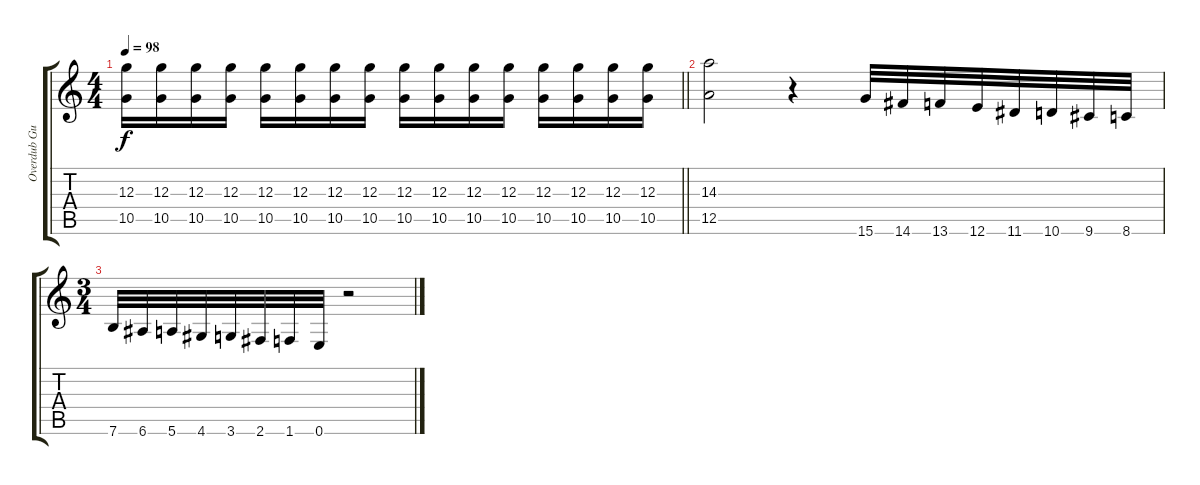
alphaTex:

\track ("Overdub Guitar" "Overdub Gu") {instrument overdrivenguitar}
\staff {score tabs}
\tuning (E4 B3 G3 D3 A2 E2) {hide}
\ts (4 4)
\tempo 98
\clef g2
\barLineRight lightlight
\ks c
(12.3 10.5).16{dy f} (12.3 10.5).16 (12.3 10.5).16 (12.3 10.5).16 (12.3 10.5).16 (12.3 10.5).16 (12.3 10.5).16 (12.3 10.5).16 (12.3 10.5).16 (12.3 10.5).16 (12.3 10.5).16 (12.3 10.5).16 (12.3 10.5).16 (12.3 10.5).16 (12.3 10.5).16 (12.3 10.5).16 |
(14.3 12.5).2 r.4 15.6.32{volume 14 instrument guitarfretnoise} 14.6.32 13.6.32 12.6.32 11.6.32 10.6.32 9.6.32 8.6.32 |
\ts (3 4)
7.6.32 6.6.32 5.6.32 4.6.32 3.6.32 2.6.32 1.6.32 0.6.32 r.2
